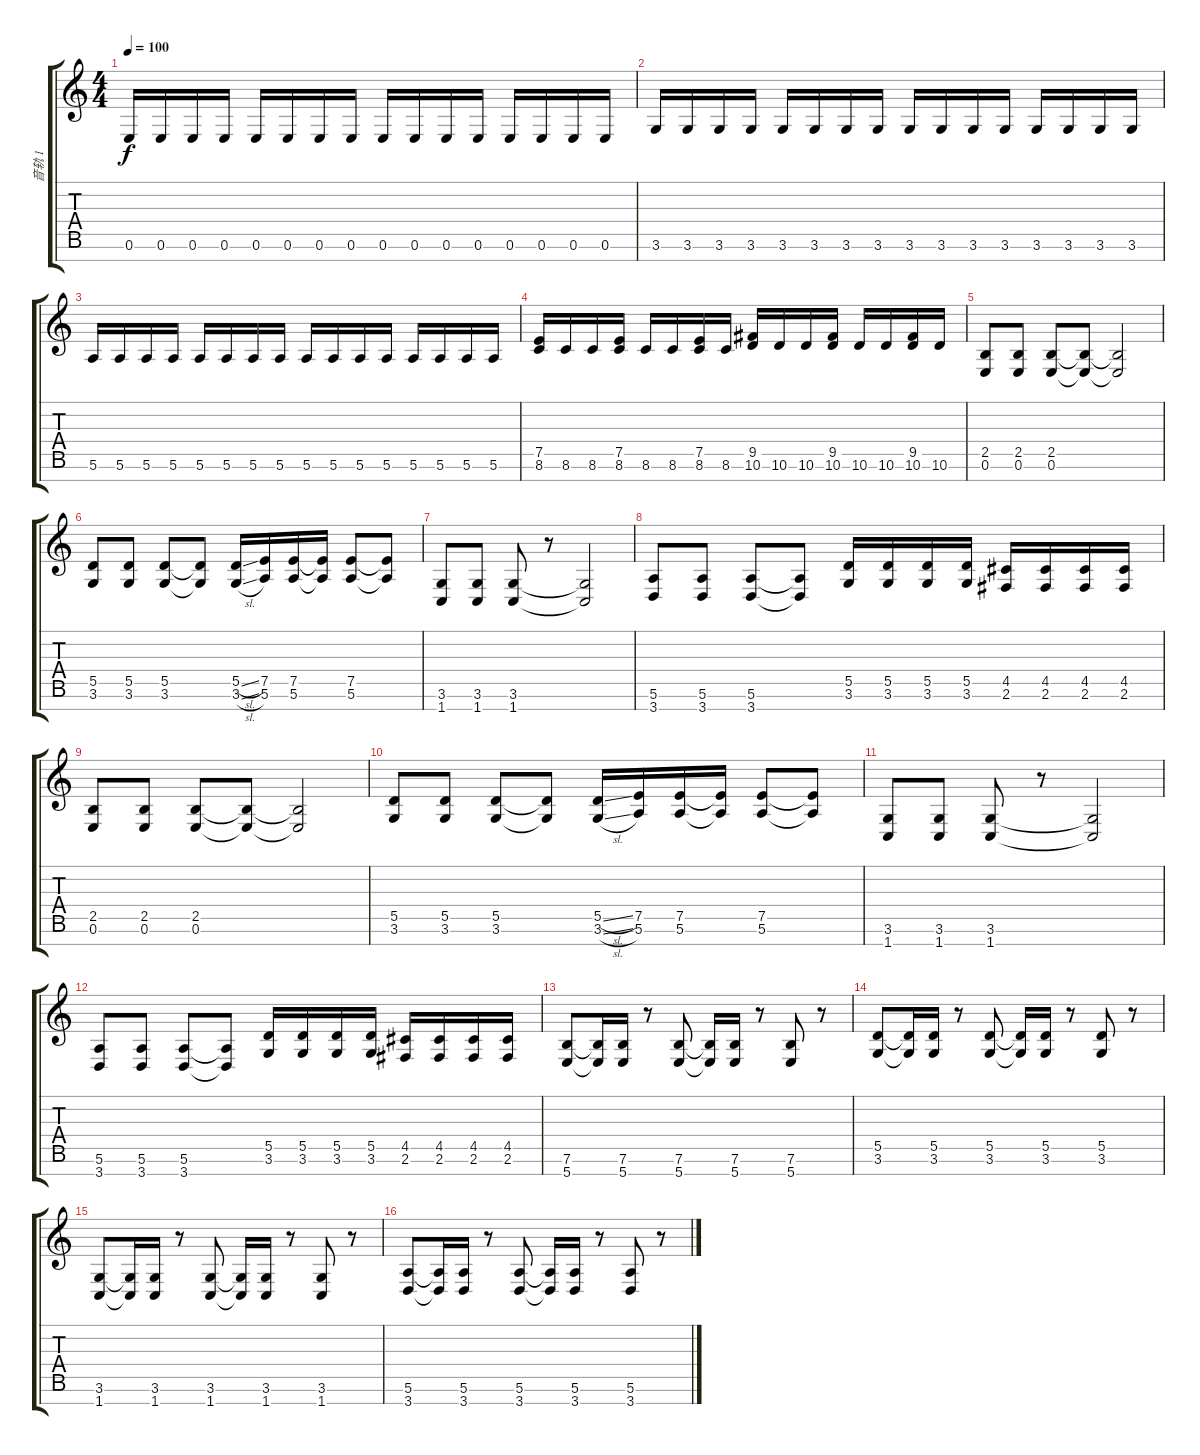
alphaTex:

\track ("音轨 1" "音轨 1") {instrument distortionguitar}
\staff {score tabs}
\tuning (E4 B3 G3 D3 A2 E2 B1) {hide}
\ts (4 4)
\tempo 100
\clef g2
\ks c
0.6.16{dy f} 0.6.16 0.6.16 0.6.16 0.6.16 0.6.16 0.6.16 0.6.16 0.6.16 0.6.16 0.6.16 0.6.16 0.6.16 0.6.16 0.6.16 0.6.16 |
3.6.16 3.6.16 3.6.16 3.6.16 3.6.16 3.6.16 3.6.16 3.6.16 3.6.16 3.6.16 3.6.16 3.6.16 3.6.16 3.6.16 3.6.16 3.6.16 |
5.6.16 5.6.16 5.6.16 5.6.16 5.6.16 5.6.16 5.6.16 5.6.16 5.6.16 5.6.16 5.6.16 5.6.16 5.6.16 5.6.16 5.6.16 5.6.16 |
(7.5 8.6).16 8.6.16 8.6.16 (7.5 8.6).16 8.6.16 8.6.16 (7.5 8.6).16 8.6.16 (9.5 10.6).16 10.6.16 10.6.16 (9.5 10.6).16 10.6.16 10.6.16 (9.5 10.6).16 10.6.16 |
(2.5 0.6).8 (2.5 0.6).8 (2.5 0.6).8 (2.5{t} 0.6{t}).8 (2.5{t} 0.6{t}).2 |
(5.5 3.6).8 (5.5 3.6).8 (5.5 3.6).8 (5.5{t} 3.6{t}).8 (5.5{sl} 3.6{sl}).16 (7.5 5.6).16 (7.5 5.6).16 (7.5{t} 5.6{t}).16 (7.5 5.6).8 (7.5{t} 5.6{t}).8 |
(3.6 1.7).8 (3.6 1.7).8 (3.6 1.7).8 r.8 (3.6{t} 1.7{t}).2 |
(5.6 3.7).8 (5.6 3.7).8 (5.6 3.7).8 (5.6{t} 3.7{t}).8 (5.5 3.6).16 (5.5 3.6).16 (5.5 3.6).16 (5.5 3.6).16 (4.5 2.6).16 (4.5 2.6).16 (4.5 2.6).16 (4.5 2.6).16 |
(2.5 0.6).8 (2.5 0.6).8 (2.5 0.6).8 (2.5{t} 0.6{t}).8 (2.5{t} 0.6{t}).2 |
(5.5 3.6).8 (5.5 3.6).8 (5.5 3.6).8 (5.5{t} 3.6{t}).8 (5.5{sl} 3.6{sl}).16 (7.5 5.6).16 (7.5 5.6).16 (7.5{t} 5.6{t}).16 (7.5 5.6).8 (7.5{t} 5.6{t}).8 |
(3.6 1.7).8 (3.6 1.7).8 (3.6 1.7).8 r.8 (3.6{t} 1.7{t}).2 |
(5.6 3.7).8 (5.6 3.7).8 (5.6 3.7).8 (5.6{t} 3.7{t}).8 (5.5 3.6).16 (5.5 3.6).16 (5.5 3.6).16 (5.5 3.6).16 (4.5 2.6).16 (4.5 2.6).16 (4.5 2.6).16 (4.5 2.6).16 |
(7.6 5.7).8 (7.6{t} 5.7{t}).16 (7.6 5.7).16 r.8 (7.6 5.7).8 (7.6{t} 5.7{t}).16 (7.6 5.7).16 r.8 (7.6 5.7).8 r.8 |
(5.5 3.6).8 (5.5{t} 3.6{t}).16 (5.5 3.6).16 r.8 (5.5 3.6).8 (5.5{t} 3.6{t}).16 (5.5 3.6).16 r.8 (5.5 3.6).8 r.8 |
(3.6 1.7).8 (3.6{t} 1.7{t}).16 (3.6 1.7).16 r.8 (3.6 1.7).8 (3.6{t} 1.7{t}).16 (3.6 1.7).16 r.8 (3.6 1.7).8 r.8 |
(5.6 3.7).8 (5.6{t} 3.7{t}).16 (5.6 3.7).16 r.8 (5.6 3.7).8 (5.6{t} 3.7{t}).16 (5.6 3.7).16 r.8 (5.6 3.7).8 r.8
